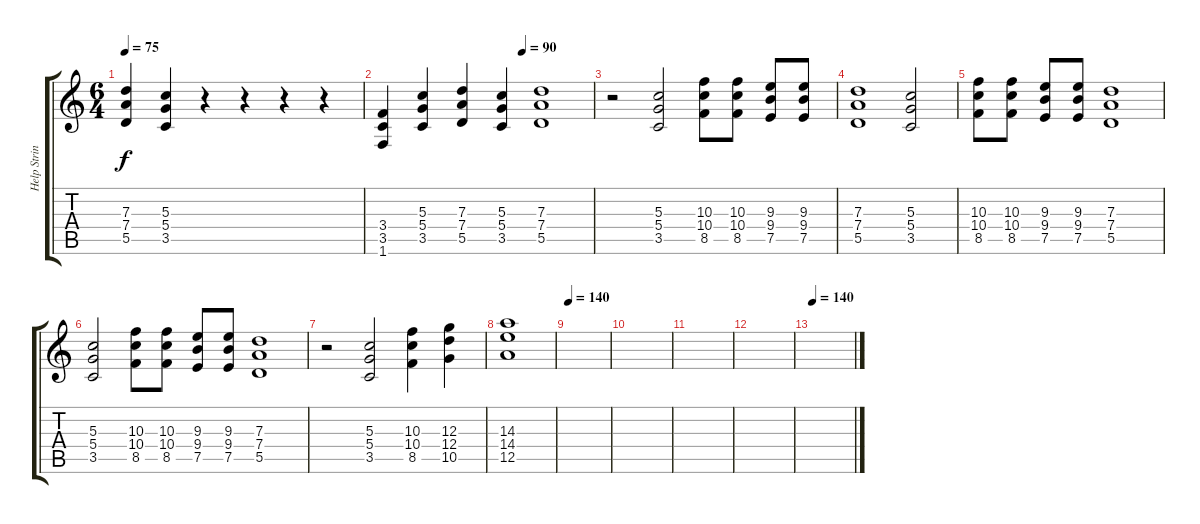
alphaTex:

\track ("Help Strings" "Help Strin") {instrument electricguitarmuted}
\staff {score tabs}
\tuning (E4 B3 G3 D3 A2 E2) {hide}
\ts (6 4)
\tempo 75
\clef g2
\ks c
(7.3 7.4 5.5).4{dy f} (5.3 5.4 3.5).4 r.4 r.4 r.4 r.4 |
\tempo (90 0.6666666666666666)
(3.4 3.5 1.6).4 (5.3 5.4 3.5).4 (7.3 7.4 5.5).4 (5.3 5.4 3.5).4 (7.3 7.4 5.5).1 |
r.2 (5.3 5.4 3.5).2 (10.3 10.4 8.5).8 (10.3 10.4 8.5).8 (9.3 9.4 7.5).8 (9.3 9.4 7.5).8 |
(7.3 7.4 5.5).1 (5.3 5.4 3.5).2 |
(10.3 10.4 8.5).8 (10.3 10.4 8.5).8 (9.3 9.4 7.5).8 (9.3 9.4 7.5).8 (7.3 7.4 5.5).1 |
(5.3 5.4 3.5).2 (10.3 10.4 8.5).8 (10.3 10.4 8.5).8 (9.3 9.4 7.5).8 (9.3 9.4 7.5).8 (7.3 7.4 5.5).1 |
r.2 (5.3 5.4 3.5).2 (10.3 10.4 8.5).4 (12.3 12.4 10.5).4 |
(14.3 14.4 12.5).1 |
\tempo 140
|
|
|
|
\tempo 140
